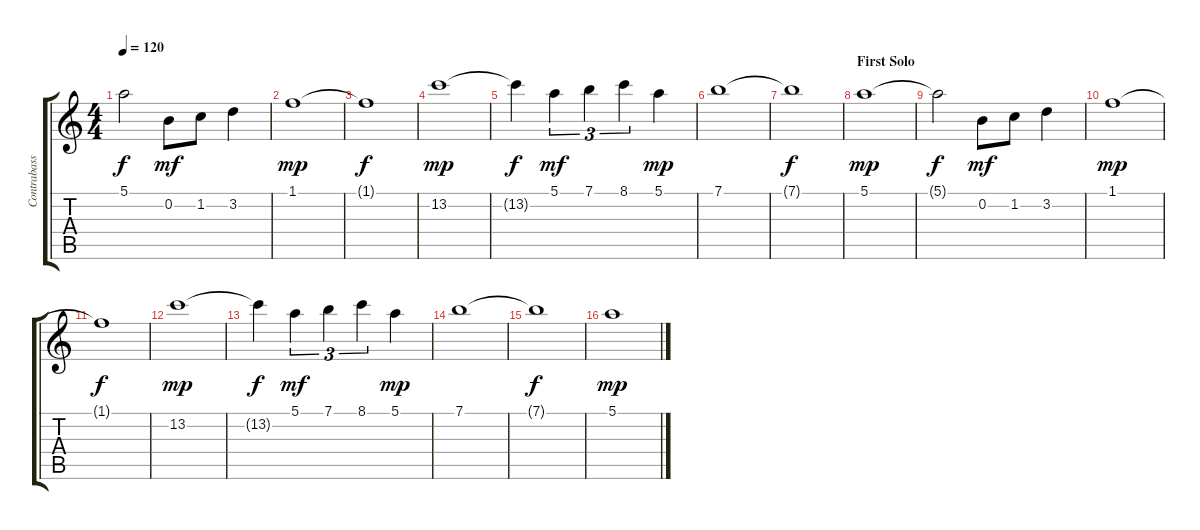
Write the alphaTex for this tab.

\track ("Contrabass" "Contrabass") {instrument contrabass}
\staff {score tabs}
\tuning (E4 B3 G3 D3 A2 E2) {hide}
\ts (4 4)
\tempo 120
\clef g2
\ks c
5.1{t}.2{dy f} 0.2.8{dy mf} 1.2.8 3.2.4 |
1.1.1{dy mp} |
1.1{t}.1{dy f} |
13.2.1{dy mp} |
13.2{t}.4{dy f} 5.1.4{tu (3 2) dy mf} 7.1.4{tu (3 2)} 8.1.4{tu (3 2)} 5.1.4{dy mp} |
7.1.1 |
7.1{t}.1{dy f} |
\section ("" "First Solo")
5.1.1{dy mp} |
5.1{t}.2{dy f} 0.2.8{dy mf} 1.2.8 3.2.4 |
1.1.1{dy mp} |
1.1{t}.1{dy f} |
13.2.1{dy mp} |
13.2{t}.4{dy f} 5.1.4{tu (3 2) dy mf} 7.1.4{tu (3 2)} 8.1.4{tu (3 2)} 5.1.4{dy mp} |
7.1.1 |
7.1{t}.1{dy f} |
5.1.1{dy mp}
